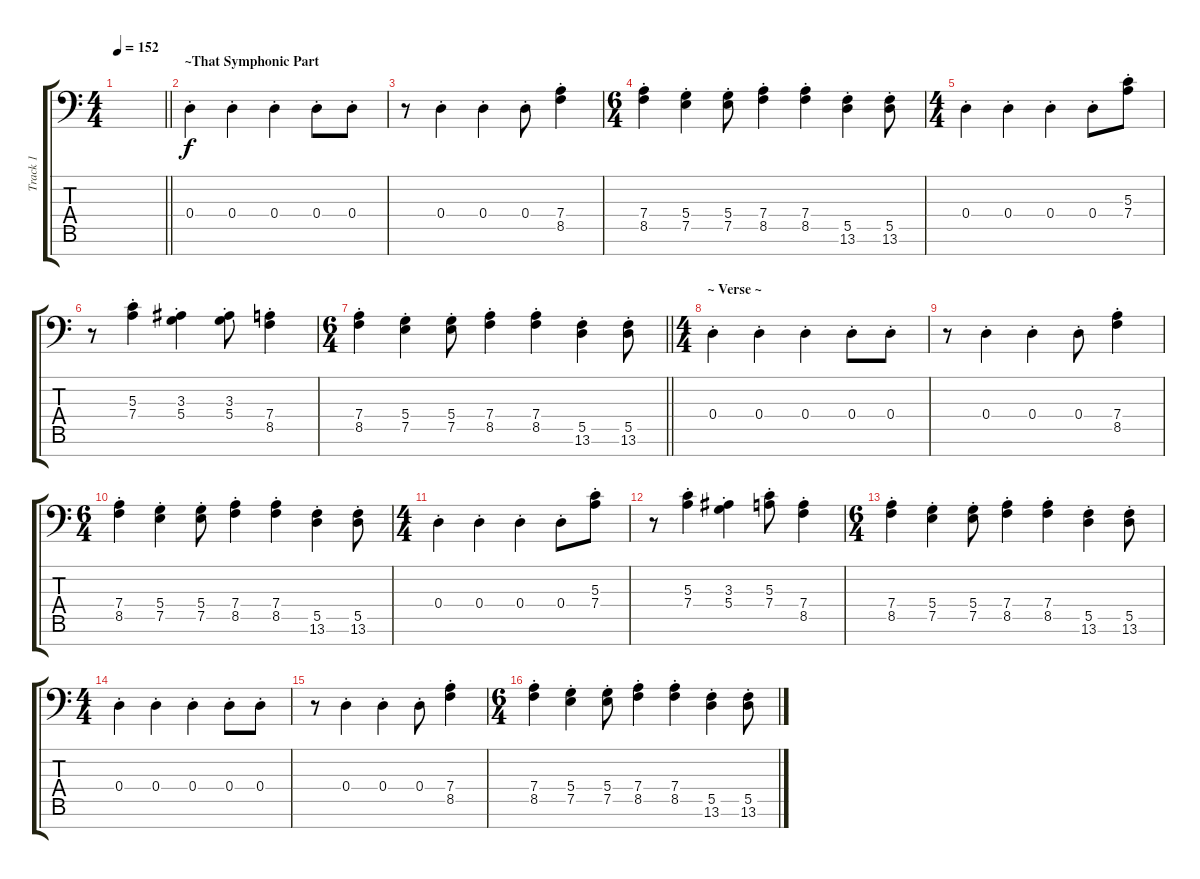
\track ("Track 1" "Track 1") {instrument stringensemble1}
\staff {score tabs}
\tuning (E4 B3 G3 D3 A2 E2 A1) {hide}
\ts (4 4)
\tempo 152
\clef f4
\barLineRight lightlight
\ks c
|
\section ("" "~That Symphonic Part")
0.4{st}.4 0.4{st}.4 0.4{st}.4 0.4{st}.8 0.4{st}.8 |
r.8 0.4{st}.4 0.4{st}.4 0.4{st}.8 (7.4{st} 8.5{st}).4 |
\ts (6 4)
(7.4{st} 8.5{st}).4 (5.4{st} 7.5{st}).4 (5.4{st} 7.5{st}).8 (7.4{st} 8.5{st}).4 (7.4{st} 8.5{st}).4 (5.5{st} 13.6{st}).4 (5.5{st} 13.6{st}).8 |
\ts (4 4)
0.4{st}.4 0.4{st}.4 0.4{st}.4 0.4{st}.8 (5.3{st} 7.4{st}).8 |
r.8 (5.3{st} 7.4{st}).4 (3.3{st} 5.4{st}).4 (3.3{st} 5.4{st}).8 (7.4{st} 8.5{st}).4 |
\ts (6 4)
\barLineRight lightlight
(7.4{st} 8.5{st}).4 (5.4{st} 7.5{st}).4 (5.4{st} 7.5{st}).8 (7.4{st} 8.5{st}).4 (7.4{st} 8.5{st}).4 (5.5{st} 13.6{st}).4 (5.5{st} 13.6{st}).8 |
\ts (4 4)
\section ("" "~ Verse ~")
0.4{st}.4 0.4{st}.4 0.4{st}.4 0.4{st}.8 0.4{st}.8 |
r.8 0.4{st}.4 0.4{st}.4 0.4{st}.8 (7.4{st} 8.5{st}).4 |
\ts (6 4)
(7.4{st} 8.5{st}).4 (5.4{st} 7.5{st}).4 (5.4{st} 7.5{st}).8 (7.4{st} 8.5{st}).4 (7.4{st} 8.5{st}).4 (5.5{st} 13.6{st}).4 (5.5{st} 13.6{st}).8 |
\ts (4 4)
0.4{st}.4 0.4{st}.4 0.4{st}.4 0.4{st}.8 (5.3{st} 7.4{st}).8 |
r.8 (5.3{st} 7.4{st}).4 (3.3{st} 5.4{st}).4 (5.3{st} 7.4{st}).8 (7.4{st} 8.5{st}).4 |
\ts (6 4)
(7.4{st} 8.5{st}).4 (5.4{st} 7.5{st}).4 (5.4{st} 7.5{st}).8 (7.4{st} 8.5{st}).4 (7.4{st} 8.5{st}).4 (5.5{st} 13.6{st}).4 (5.5{st} 13.6{st}).8 |
\ts (4 4)
0.4{st}.4 0.4{st}.4 0.4{st}.4 0.4{st}.8 0.4{st}.8 |
r.8 0.4{st}.4 0.4{st}.4 0.4{st}.8 (7.4{st} 8.5{st}).4 |
\ts (6 4)
(7.4{st} 8.5{st}).4 (5.4{st} 7.5{st}).4 (5.4{st} 7.5{st}).8 (7.4{st} 8.5{st}).4 (7.4{st} 8.5{st}).4 (5.5{st} 13.6{st}).4 (5.5{st} 13.6{st}).8
